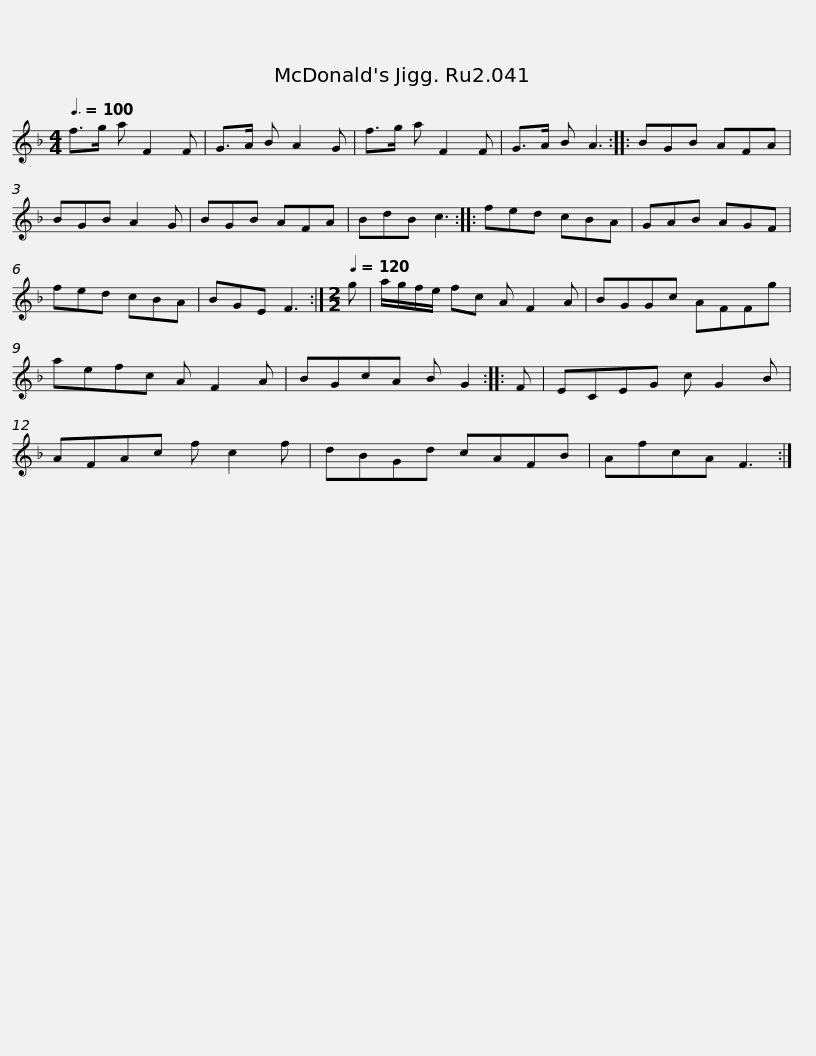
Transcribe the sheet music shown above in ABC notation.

X:1
L:1/8
Q:3/8=100
M:4/4
I:linebreak $
K:F
V:1 treble
V:1
 f>g a F2 F | G>A B A2 G | f>g a F2 F | G>A B A3 :: BGB AFA | %5
 BGB A2 G | BGB AFA |$ BdB c3 :: fed cBA | GAB AGF | %10
 fed cBA | BGE F3 :|[M:2/2][Q:1/4=120] g | a/g/f/e/ fc A F2 A |$ BGGc AFFg | %15
 aefc A F2 A | BGcA B G2 :: F | ECEG c G2 B | AFAc f c2 f |$ %20
 dBGd cAFB | AfcA F3 :| %22
